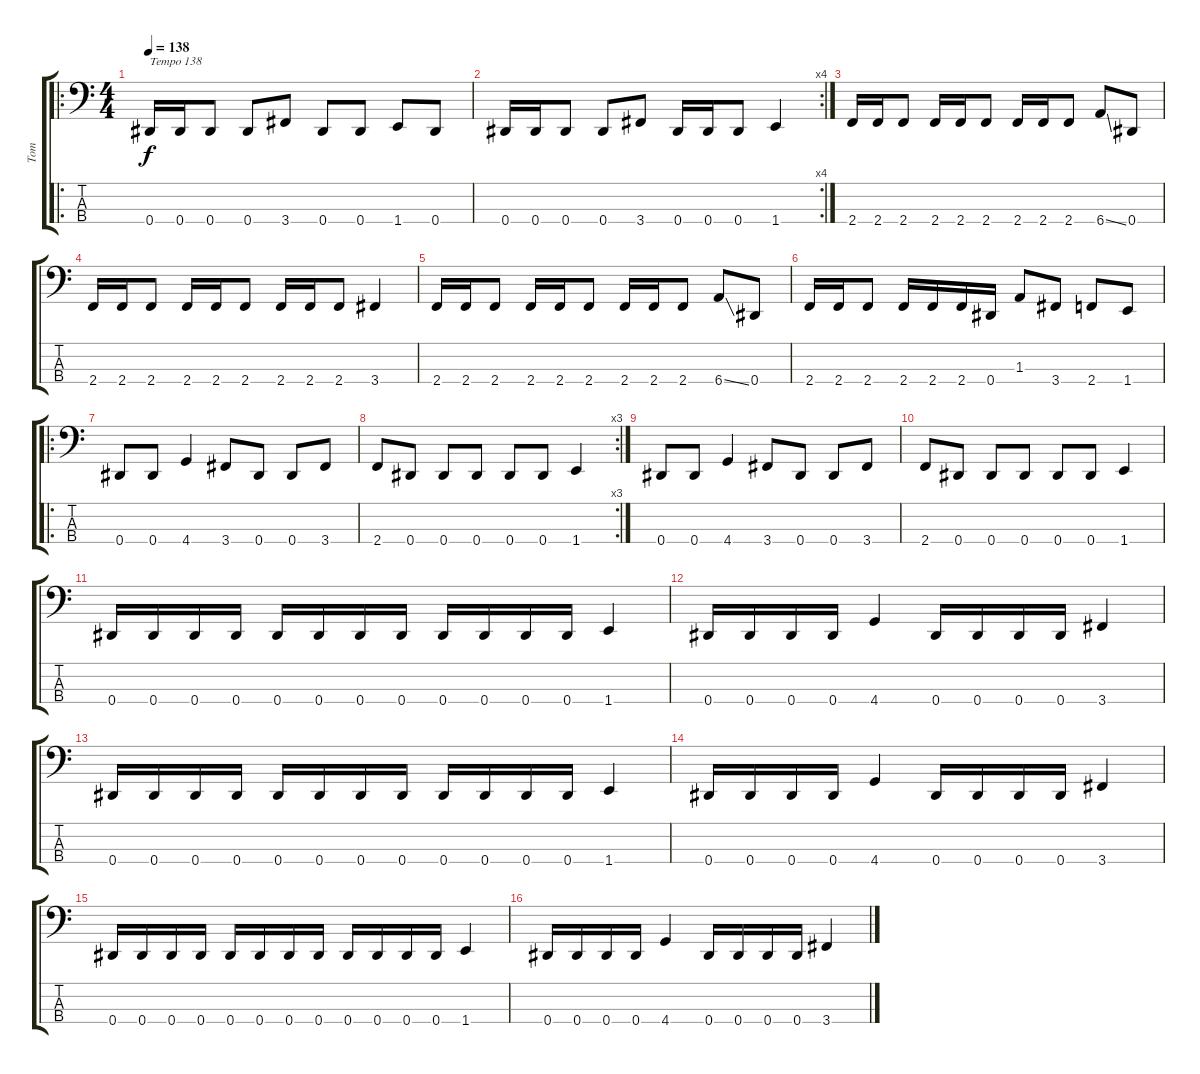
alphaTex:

\track ("Tom" "Tom") {instrument electricbassfinger}
\staff {score tabs}
\tuning (Gb2 Db2 Ab1 Eb1) {hide}
\ro
\ts (4 4)
\tempo 138
\clef f4
\ks c
0.4.16{txt "Tempo 138" dy f} 0.4.16 0.4.8 0.4.8 3.4.8 0.4.8 0.4.8 1.4.8 0.4.8 |
\rc 4
0.4.16 0.4.16 0.4.8 0.4.8 3.4.8 0.4.16 0.4.16 0.4.8 1.4.4 |
2.4.16 2.4.16 2.4.8 2.4.16 2.4.16 2.4.8 2.4.16 2.4.16 2.4.8 6.4{ss}.8 0.4.8 |
2.4.16 2.4.16 2.4.8 2.4.16 2.4.16 2.4.8 2.4.16 2.4.16 2.4.8 3.4.4 |
2.4.16 2.4.16 2.4.8 2.4.16 2.4.16 2.4.8 2.4.16 2.4.16 2.4.8 6.4{ss}.8 0.4.8 |
2.4.16 2.4.16 2.4.8 2.4.16 2.4.16 2.4.16 0.4.16 1.3.8 3.4.8 2.4.8 1.4.8 |
\ro
0.4.8 0.4.8 4.4.4 3.4.8 0.4.8 0.4.8 3.4.8 |
\rc 3
2.4.8 0.4.8 0.4.8 0.4.8 0.4.8 0.4.8 1.4.4 |
0.4.8 0.4.8 4.4.4 3.4.8 0.4.8 0.4.8 3.4.8 |
2.4.8 0.4.8 0.4.8 0.4.8 0.4.8 0.4.8 1.4.4 |
0.4.16 0.4.16 0.4.16 0.4.16 0.4.16 0.4.16 0.4.16 0.4.16 0.4.16 0.4.16 0.4.16 0.4.16 1.4.4 |
0.4.16 0.4.16 0.4.16 0.4.16 4.4.4 0.4.16 0.4.16 0.4.16 0.4.16 3.4.4 |
0.4.16 0.4.16 0.4.16 0.4.16 0.4.16 0.4.16 0.4.16 0.4.16 0.4.16 0.4.16 0.4.16 0.4.16 1.4.4 |
0.4.16 0.4.16 0.4.16 0.4.16 4.4.4 0.4.16 0.4.16 0.4.16 0.4.16 3.4.4 |
0.4.16 0.4.16 0.4.16 0.4.16 0.4.16 0.4.16 0.4.16 0.4.16 0.4.16 0.4.16 0.4.16 0.4.16 1.4.4 |
0.4.16 0.4.16 0.4.16 0.4.16 4.4.4 0.4.16 0.4.16 0.4.16 0.4.16 3.4.4
